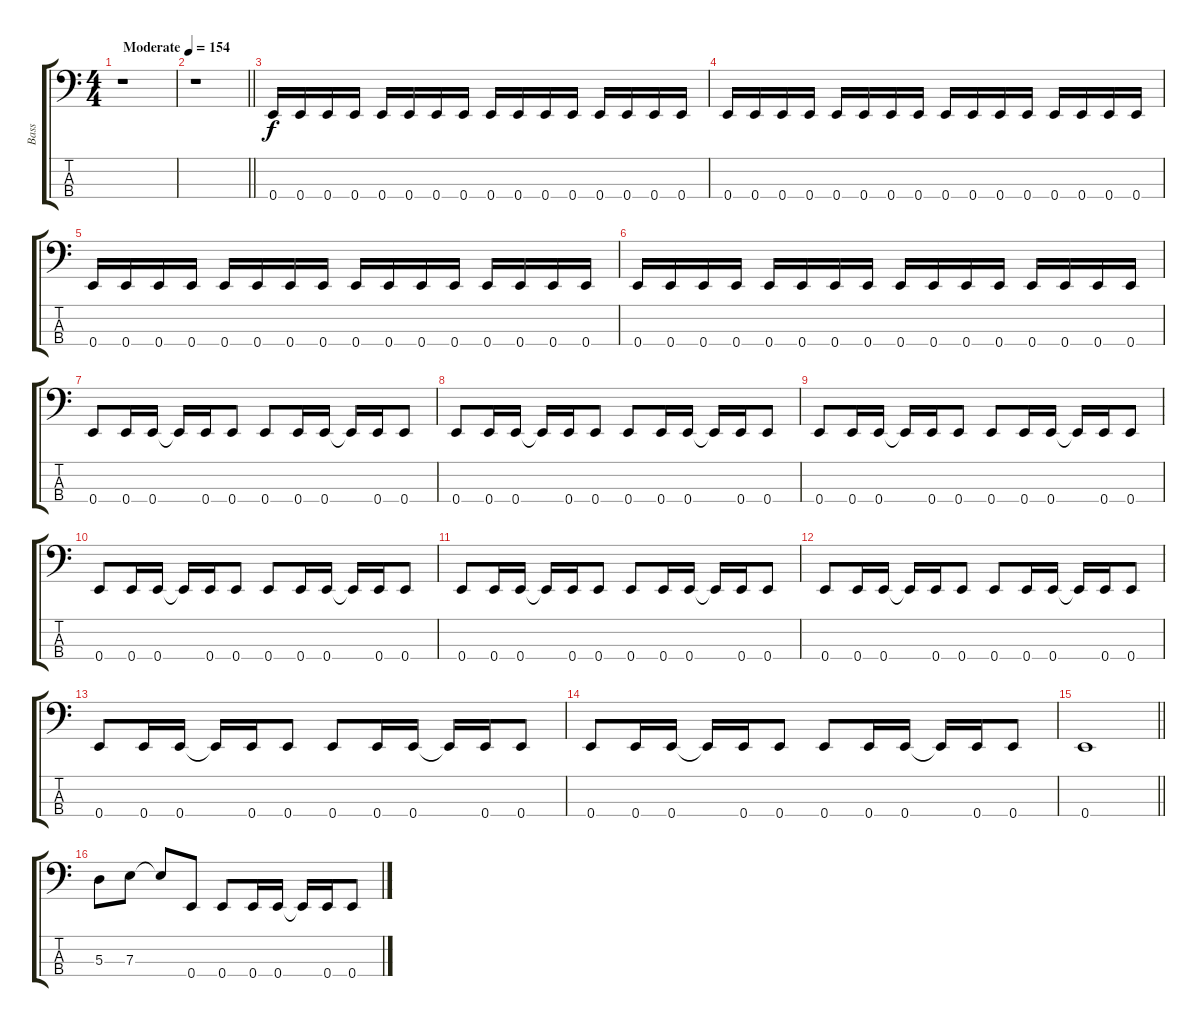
\track ("Bass" "Bass") {instrument electricbasspick}
\staff {score tabs}
\tuning (G2 D2 A1 E1) {hide}
\ts (4 4)
\tempo (154 "Moderate")
\clef f4
\ks c
r.1{dy f instrument electricbasspick} |
\barLineRight lightlight
r.1 |
0.4.16 0.4.16 0.4.16 0.4.16 0.4.16 0.4.16 0.4.16 0.4.16 0.4.16 0.4.16 0.4.16 0.4.16 0.4.16 0.4.16 0.4.16 0.4.16 |
0.4.16 0.4.16 0.4.16 0.4.16 0.4.16 0.4.16 0.4.16 0.4.16 0.4.16 0.4.16 0.4.16 0.4.16 0.4.16 0.4.16 0.4.16 0.4.16 |
0.4.16 0.4.16 0.4.16 0.4.16 0.4.16 0.4.16 0.4.16 0.4.16 0.4.16 0.4.16 0.4.16 0.4.16 0.4.16 0.4.16 0.4.16 0.4.16 |
0.4.16 0.4.16 0.4.16 0.4.16 0.4.16 0.4.16 0.4.16 0.4.16 0.4.16 0.4.16 0.4.16 0.4.16 0.4.16 0.4.16 0.4.16 0.4.16 |
0.4.8 0.4.16 0.4.16 0.4{t}.16 0.4.16 0.4.8 0.4.8 0.4.16 0.4.16 0.4{t}.16 0.4.16 0.4.8 |
0.4.8 0.4.16 0.4.16 0.4{t}.16 0.4.16 0.4.8 0.4.8 0.4.16 0.4.16 0.4{t}.16 0.4.16 0.4.8 |
0.4.8 0.4.16 0.4.16 0.4{t}.16 0.4.16 0.4.8 0.4.8 0.4.16 0.4.16 0.4{t}.16 0.4.16 0.4.8 |
0.4.8 0.4.16 0.4.16 0.4{t}.16 0.4.16 0.4.8 0.4.8 0.4.16 0.4.16 0.4{t}.16 0.4.16 0.4.8 |
0.4.8 0.4.16 0.4.16 0.4{t}.16 0.4.16 0.4.8 0.4.8 0.4.16 0.4.16 0.4{t}.16 0.4.16 0.4.8 |
0.4.8 0.4.16 0.4.16 0.4{t}.16 0.4.16 0.4.8 0.4.8 0.4.16 0.4.16 0.4{t}.16 0.4.16 0.4.8 |
0.4.8 0.4.16 0.4.16 0.4{t}.16 0.4.16 0.4.8 0.4.8 0.4.16 0.4.16 0.4{t}.16 0.4.16 0.4.8 |
0.4.8 0.4.16 0.4.16 0.4{t}.16 0.4.16 0.4.8 0.4.8 0.4.16 0.4.16 0.4{t}.16 0.4.16 0.4.8 |
\barLineRight lightlight
0.4.1 |
5.3.8 7.3.8 7.3{t}.8 0.4.8 0.4.8 0.4.16 0.4.16 0.4{t}.16 0.4.16 0.4.8
